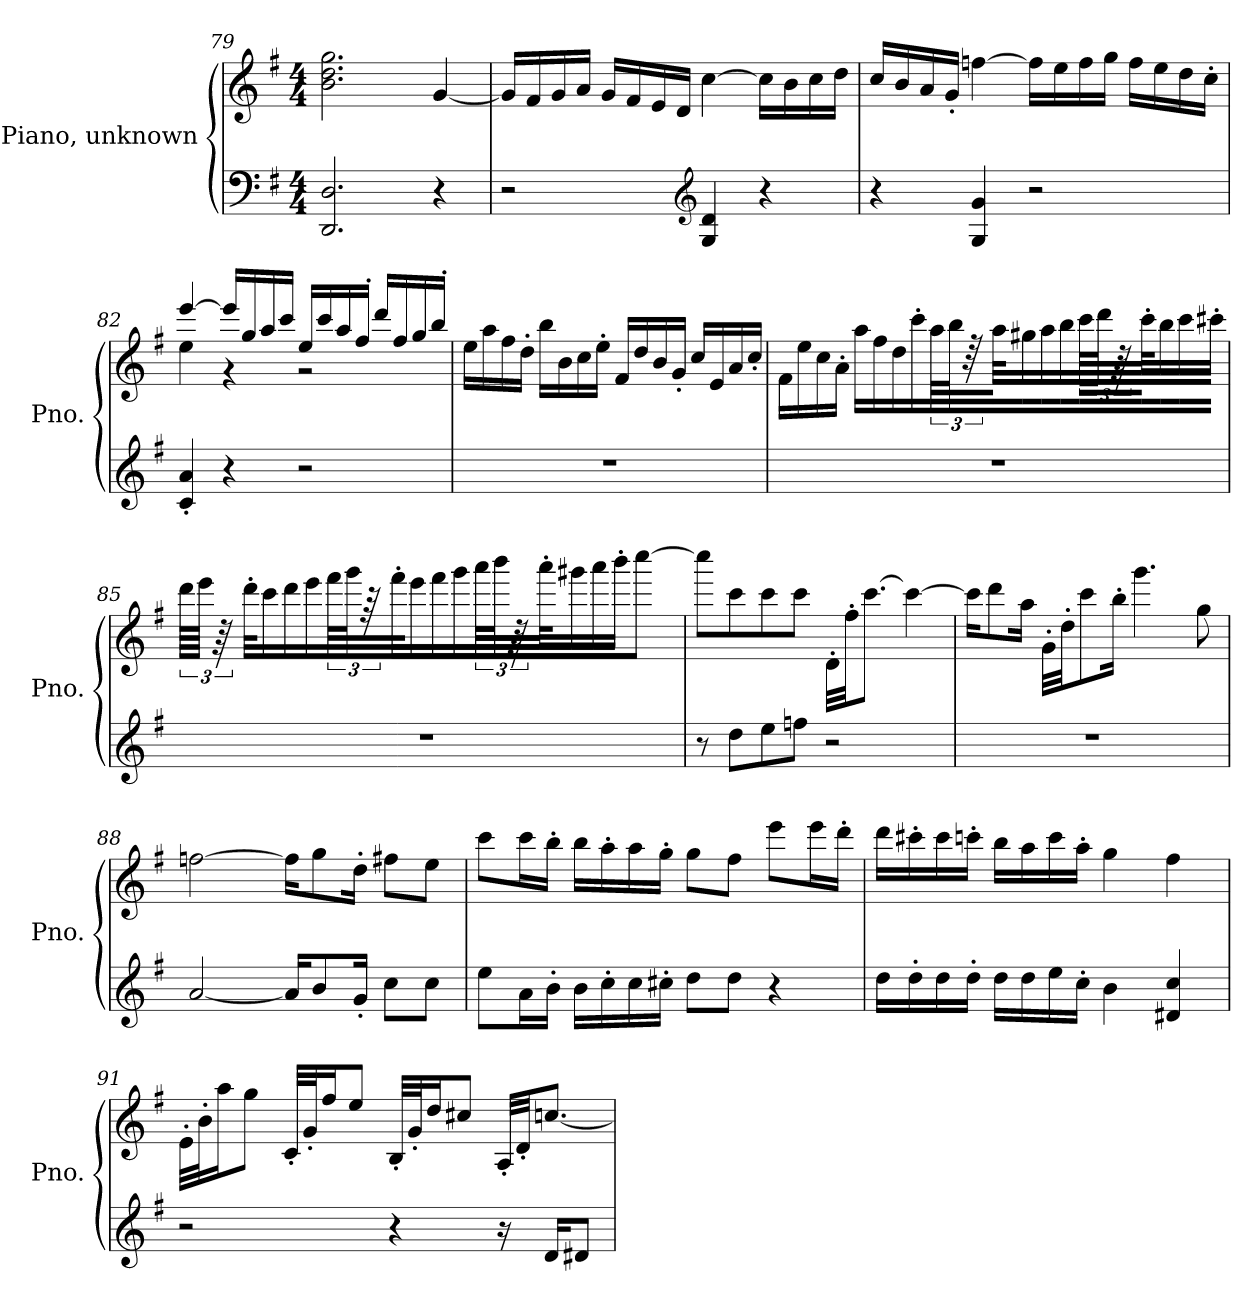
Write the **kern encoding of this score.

**kern	**kern
*part1	*part1
*staff2	*staff1
*I"Piano, unknown	*
*I'Pno.	*
*clefF4	*clefG2
*k[f#]	*k[f#]
*M4/4	*M4/4
=79	=79
2.DD/ 2.D/	2.b\ 2.dd\ 2.gg\
4r	[4g/
=80	=80
2r	16g/LL]
.	16f#/
.	16g/
.	16a/JJ
.	16g/LL
.	16f#/
.	16e/
.	16d/JJ
*clefG2	*
4G/ 4d/	[4cc\
4r	16cc\LL]
.	16b\
.	16cc\
.	16dd\JJ
!!LO:LB:g=z
=81	=81
4r	16cc/LL
.	16b/
.	16a/
.	16g'/JJ
4G/ 4g/	[4ffn\
2r	16ff\LL]
.	16ee\
.	16ff\
.	16gg\JJ
.	16ff\LL
.	16ee\
.	16dd\
.	16cc'\JJ
=82	=82
*	*^
4c/' 4a/'	[4eee/	4ee\
4r	16eee/LL]	4r
.	16gg/	.
.	16aa/	.
.	16ccc/JJ	.
2r	16ee/LL	2r
.	16ccc/	.
.	16aa/	.
.	16ff#'/JJ	.
.	16ddd/LL	.
.	16ff#/	.
.	16gg/	.
.	16bb'/JJ	.
*	*v	*v
=83	=83
1r	16ee\LL
.	16aa\
.	16ff#\
.	16dd'\JJ
.	16bb\LL
.	16b\
.	16cc\
.	16ee'\JJ
.	16f#/LL
.	16dd/
.	16b/
.	16g'/JJ
.	16cc/LL
.	16e/
.	16a/
.	16cc'/JJ
!!LO:PB:g=z
=84	=84
1r	16f#\LL
.	16ee\
.	16cc\
.	16a'\JJ
.	16aa\LL
.	16ff#\
.	16dd\
.	16ccc'\
.	96aa\LL
.	96bb\JJJJ
.	96r
.	32aa\KLL
.	16gg#X\
.	16aa\
.	16bb\
.	96ccc\LL
.	96ddd\JJJJ
.	96r
.	32ccc'\KLL
.	16bb\
.	16ccc\
.	16ccc#X'\JJ
!!LO:LB:g=z
=85	=85
1r	96ddd\LLLL
.	96eee\JJJJ
.	96r
.	32ddd'\KLL
.	16ccc\
.	16ddd\
.	16eee\
.	96fff#\LL
.	96ggg\JJJJ
.	96r
.	32fff#'\KLL
.	16eee\
.	16fff#\
.	16ggg\
.	96aaa\LL
.	96bbb\JJJJ
.	96r
.	32aaa'\KLL
.	16ggg#X\
.	16aaa\
.	16bbb'\JJ
.	[4cccc\
=86	=86
8r	8cccc\L]
8dd\L	8ccc\
8ee\	8ccc\
8ffn\J	8ccc\J
2r	32d'\LLL
.	32ff#'\JJ
.	[8.ccc\J
.	4ccc\_
!!LO:LB:g=z
=87	=87
1r	16ccc\KL]
.	8ddd\
.	16aa\Jk
.	32g'\LLL
.	32dd'\JJ
.	8ccc\
.	16bb'\Jk
.	4.ggg\
.	8gg\
=88	=88
[2a/	[2ffn\
16a/KL]	16ff\KL]
8b/	8gg\
16g'/Jk	16dd'\Jk
8cc\L	8ff#X\L
8cc\J	8ee\J
=89	=89
8ee\L	8ccc\L
16a\L	16ccc\L
16b'\JJ	16bb'\JJ
16b\LL	16bb\LL
16cc'\	16aa'\
16cc\	16aa\
16cc#X'\JJ	16gg'\JJ
8dd\L	8gg\L
8dd\J	8ff#\J
4r	8eee\L
.	16eee\L
.	16ddd'\JJ
!!LO:LB:g=z
=90	=90
16dd\LL	16ddd\LL
16dd'\	16ccc#X'\
16dd\	16ccc#\
16dd'\JJ	16cccn'\JJ
16dd\LL	16bb\LL
16dd\	16aa\
16ee\	16ccc\
16cc'\JJ	16aa'\JJ
4b\	4gg\
4d#X/ 4cc/	4ff#\
=91	=91
2r	32e'\LLL
.	32b'\J
.	16aa\J
.	8gg\J
.	32c'/LLL
.	32g'/J
.	16ff#/J
.	8ee/J
4r	32B'/LLL
.	32g'/J
.	16dd/J
.	8cc#X/J
16r	32A'/LLL
.	32d'/JJ
16d/KL	[8.ccn/J
8d#X/J	.
=	=
*-	*-
